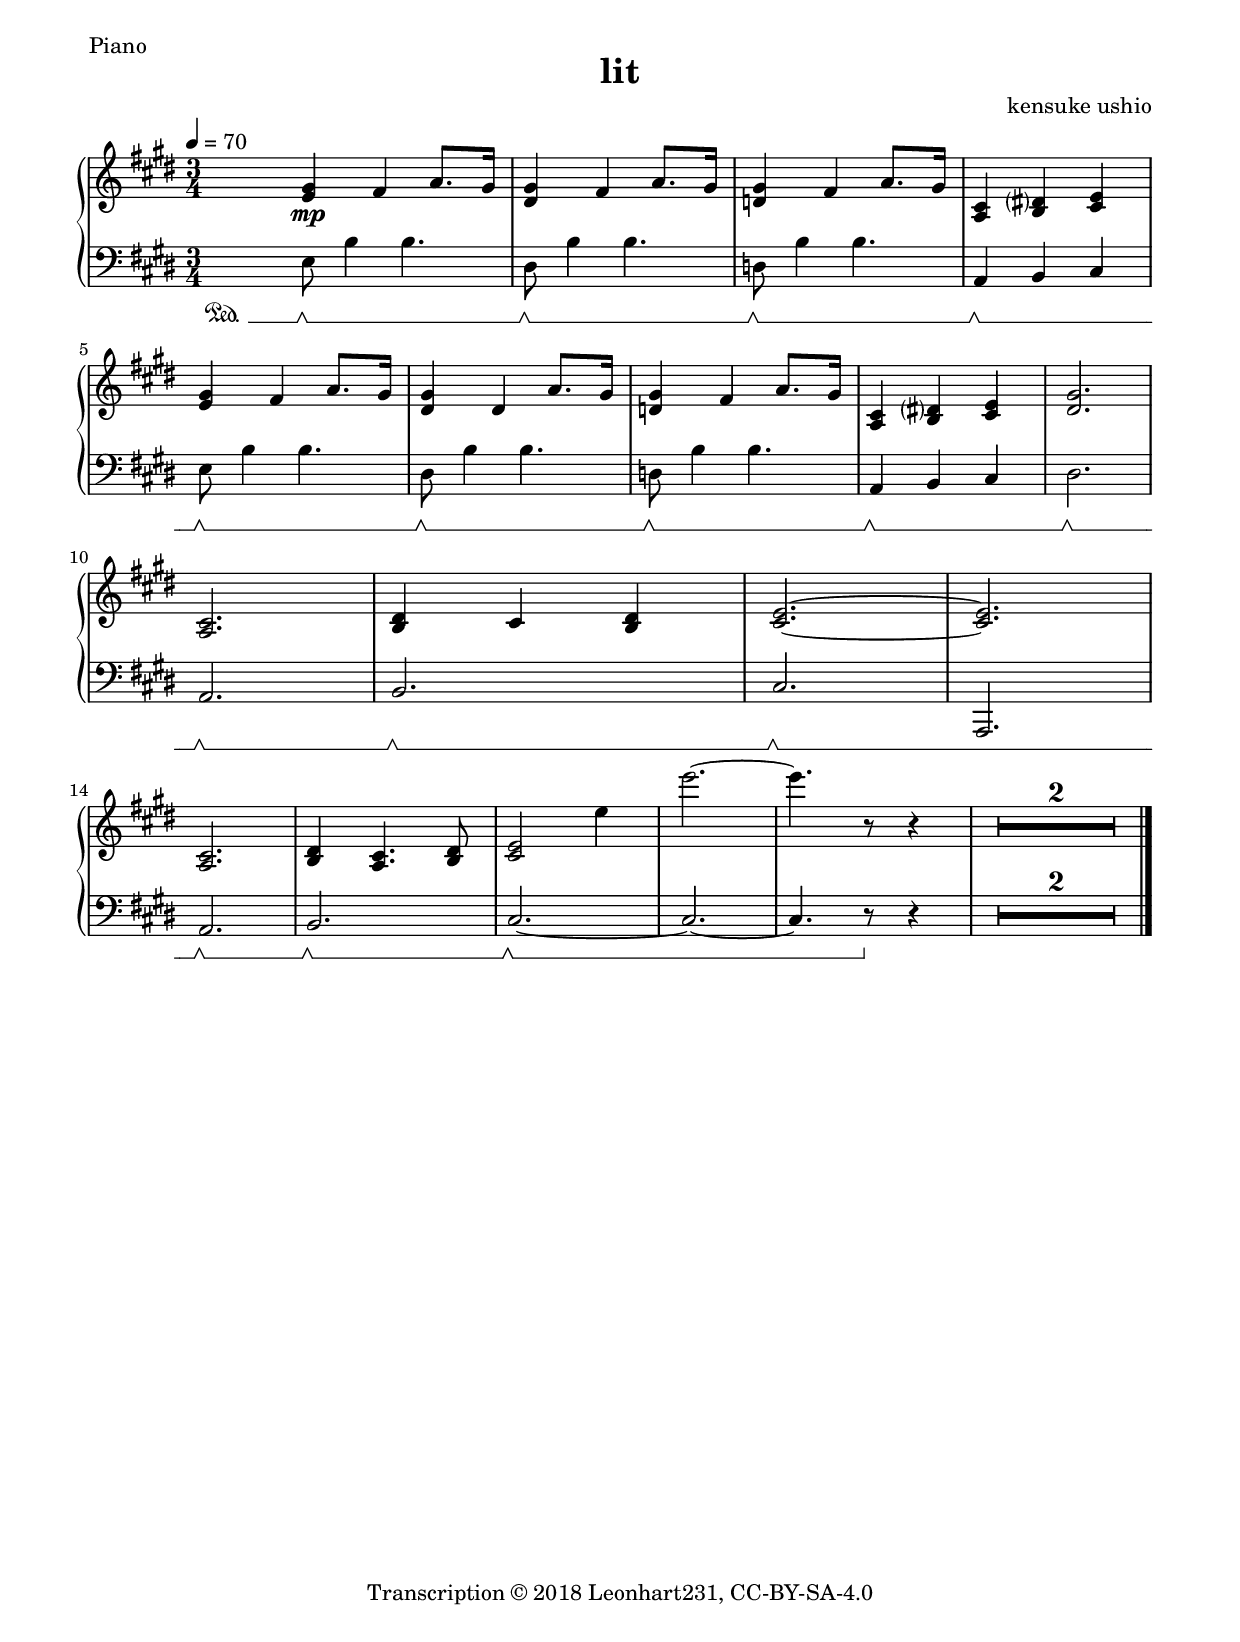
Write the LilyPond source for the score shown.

\version "2.18.2"
\language "english"

\header {
  title = "lit"
  instrument = "Piano"
  composer = "kensuke ushio"
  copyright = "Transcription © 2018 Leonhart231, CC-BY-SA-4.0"
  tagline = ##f
}

#(set-global-staff-size (/ 6.7 (/ 2540 7227)))

\paper {
  #(set-paper-size "a4")
  bookTitleMarkup = \markup {
    \column {
      \fill-line { \fromproperty #'header:instrument \null }
      \fill-line { \fontsize #4 \bold \fromproperty #'header:title }
      \fill-line { \null \fromproperty #'header:composer }
    }
  }
  indent = 0\in
  top-margin = 15\mm
  bottom-margin = 15\mm
  left-margin = 15\mm
  right-margin = 15\mm
}

global = {
  \key cs \minor
  \time 3/4
  \tempo 4=70
  \compressFullBarRests
  \override MultiMeasureRest.expand-limit = #0
  \accidentalStyle modern-cautionary
}

right = \relative c' {
  \global
  s2. \bar ""
  \set Score.currentBarNumber = #1
  <e gs>4\mp fs a8. gs16 |
  <ds gs>4 fs a8. gs16 |
  <d gs>4 fs a8. gs16 |
  <a, cs>4 <b ds> <cs e> | \break
  <e gs>4 fs a8. gs16 |
  <ds gs>4 ds a'8. gs16 |
  <d gs>4 fs a8. gs16 |
  <a, cs>4 <b ds> <cs e> |
  <ds gs>2. | \break
  <a cs>2. |
  <b ds>4 cs <b ds> |
  <cs e>2.~ |
  <cs e>2. | \break
  <a cs>2. |
  <b ds>4 <a cs>4. <b ds>8 |
  <cs e>2 e'4 |
  e'2.~ |
  e4. r8 r4 |
  R2.*2 | \bar "|."
}


left = \relative c' {
  \set Staff.pedalSustainStyle = #'mixed
  \global
  s2.\sustainOn |
  e,8\sustainOff\sustainOn b'4 b4. |
  ds,8\sustainOff\sustainOn b'4 b4. |
  d,8\sustainOff\sustainOn b'4 b4. |
  a,4\sustainOff\sustainOn b cs |
  e8\sustainOff\sustainOn b'4 b4. |
  ds,8\sustainOff\sustainOn b'4 b4. |
  d,8\sustainOff\sustainOn b'4 b4. |
  a,4\sustainOff\sustainOn b cs |
  ds2.\sustainOff\sustainOn |
  a2.\sustainOff\sustainOn |
  b2.\sustainOff\sustainOn |
  cs2.\sustainOff\sustainOn |
  a,2. |
  a'2.\sustainOff\sustainOn |
  b2.\sustainOff\sustainOn |
  cs2.\sustainOff\sustainOn~ |
  cs2.~ |
  cs4. r8\sustainOff r4 |
  R2.*2 | \bar "|."
}

\score {
  \new PianoStaff <<
    \new Staff = "right" \with {
      midiInstrument = "acoustic grand"
    } \right
    \new Staff = "left" \with {
      midiInstrument = "acoustic grand"
    } { \clef bass \left }
  >>
  \layout { }
}

\score {
  \new PianoStaff <<
    \new Staff = "right" \with {
      midiInstrument = "acoustic grand"
    } \right
    \new Staff = "left" \with {
      midiInstrument = "acoustic grand"
    } { \clef bass \left }
  >>
  \midi { }
}